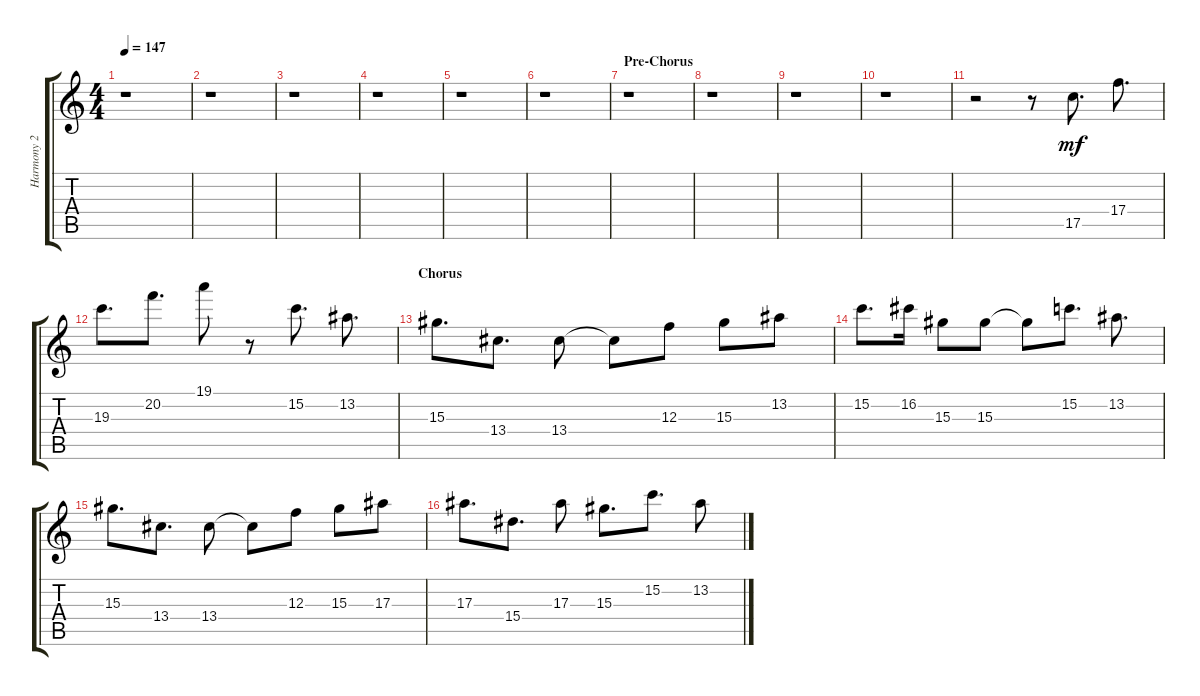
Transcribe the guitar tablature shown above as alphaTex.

\track ("Harmony 2" "Harmony 2") {instrument overdrivenguitar}
\staff {score tabs}
\tuning (D4 A3 F3 C3 G2 C2) {hide}
\ts (4 4)
\tempo 147
\clef g2
\ks aminor
r.1{dy mf} |
r.1 |
r.1 |
r.1 |
r.1 |
r.1 |
\section ("" "Pre-Chorus")
r.1 |
r.1 |
r.1 |
r.1 |
r.2 r.8 17.5.8{d} 17.4.8{d} |
19.3.8{d} 20.2.8{d} 19.1.8 r.8 15.2.8{d} 13.2.8{d} |
\section ("" "Chorus")
15.3.8{d} 13.4.8{d} 13.4.8 13.4{t}.8 12.3.8 15.3.8 13.2.8 |
15.2.8{d} 16.2.16 15.3.8 15.3.8 15.3{t}.8 15.2.8{d} 13.2.8{d} |
15.3.8{d} 13.4.8{d} 13.4.8 13.4{t}.8 12.3.8 15.3.8 17.3.8 |
17.3.8{d} 15.4.8{d} 17.3.8 15.3.8{d} 15.2.8{d} 13.2.8
